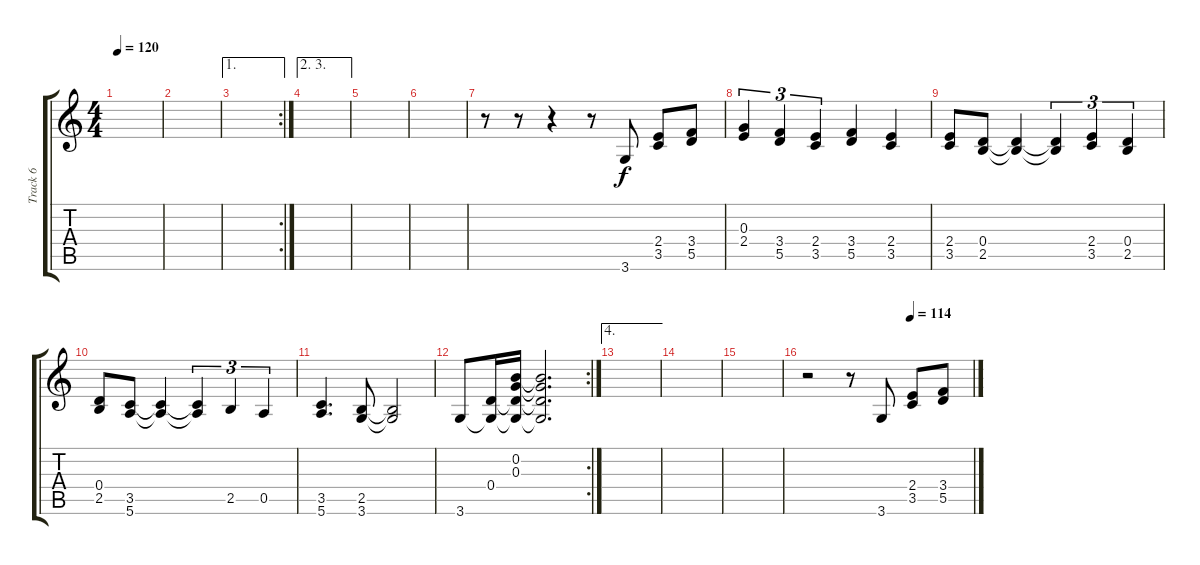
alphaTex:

\track ("Track 6" "Track 6") {instrument electricgrandpiano}
\staff {score tabs}
\tuning (E5 B4 G4 D4 A3 E3) {hide}
\ts (4 4)
\tempo 120
\clef g2
\ks c
|
|
\ae 1
\rc 2
|
\ae (2 3)
|
|
|
r.8 r.8 r.4 r.8 3.6.8 (2.4 3.5).8 (3.4 5.5).8 |
(0.3 2.4).4{tu (3 2)} (3.4 5.5).4{tu (3 2)} (2.4 3.5).4{tu (3 2)} (3.4 5.5).4 (2.4 3.5).4 |
(2.4 3.5).8 (0.4 2.5).8 (0.4{t} 2.5{t}).4 (0.4{t} 2.5{t}).4{tu (3 2)} (2.4 3.5).4{tu (3 2)} (0.4 2.5).4{tu (3 2)} |
(0.4 2.5).8 (3.5 5.6).8 (3.5{t} 5.6{t}).4 (3.5{t} 5.6{t}).4{tu (3 2)} 2.5.4{tu (3 2)} 0.5.4{tu (3 2)} |
(3.5 5.6).4{d} (2.5 3.6).8 (2.5{t} 3.6{t}).2 |
\rc 2
3.6.8 (0.4 3.6{t}).16 (0.2 0.3 0.4{t} 3.6{t}).16 (0.2{t} 0.3{t} 0.4{t} 3.6{t}).2{d} |
\ae 4
|
|
|
\tempo (114 0.625)
r.2 r.8 3.6.8 (2.4 3.5).8 (3.4 5.5).8
